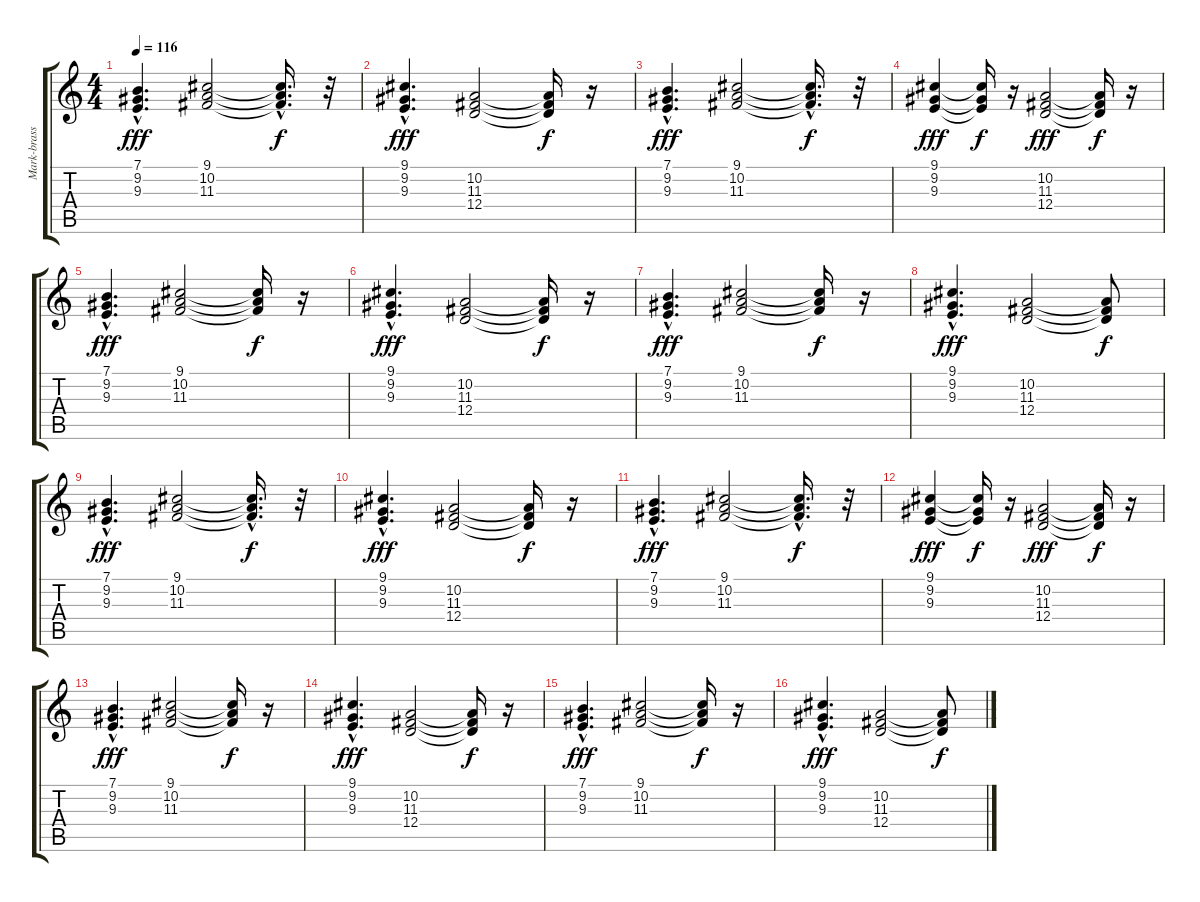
\track ("Mark-brass" "Mark-brass") {instrument synthbrass1}
\staff {score tabs}
\tuning (E4 B3 G3 D3 A2 E2) {hide}
\ts (4 4)
\tempo 116
\clef g2
\ks c
(7.1{hac} 9.2{hac} 9.3{hac}).4{d dy fff} (9.1 10.2 11.3).2 (9.1{hac t} 10.2{hac t} 11.3{hac t}).16{d dy f} r.32 |
(9.1{hac} 9.2{hac} 9.3{hac}).4{d dy fff} (10.2 11.3 12.4).2 (10.2{t} 11.3{t} 12.4{t}).16{dy f} r.16 |
(7.1{hac} 9.2{hac} 9.3{hac}).4{d dy fff} (9.1 10.2 11.3).2 (9.1{hac t} 10.2{t} 11.3{t}).16{d dy f} r.32 |
(9.1 9.2 9.3).4{dy fff} (9.1{t} 9.2{t} 9.3{t}).16{dy f} r.16 (10.2 11.3 12.4).2{dy fff} (10.2{t} 11.3{t} 12.4{t}).16{dy f} r.16 |
(7.1{hac} 9.2{hac} 9.3{hac}).4{d dy fff} (9.1 10.2 11.3).2 (9.1{t} 10.2{t} 11.3{t}).16{dy f} r.16 |
(9.1{hac} 9.2{hac} 9.3{hac}).4{d dy fff} (10.2 11.3 12.4).2 (10.2{t} 11.3{t} 12.4{t}).16{dy f} r.16 |
(7.1{hac} 9.2{hac} 9.3{hac}).4{d dy fff} (9.1 10.2 11.3).2 (9.1{t} 10.2{t} 11.3{t}).16{dy f} r.16 |
(9.1{hac} 9.2{hac} 9.3{hac}).4{d dy fff} (10.2 11.3 12.4).2 (10.2{t} 11.3{t} 12.4{t}).8{dy f} |
(7.1{hac} 9.2{hac} 9.3{hac}).4{d dy fff} (9.1 10.2 11.3).2 (9.1{hac t} 10.2{hac t} 11.3{hac t}).16{d dy f} r.32 |
(9.1{hac} 9.2{hac} 9.3{hac}).4{d dy fff} (10.2 11.3 12.4).2 (10.2{t} 11.3{t} 12.4{t}).16{dy f} r.16 |
(7.1{hac} 9.2{hac} 9.3{hac}).4{d dy fff volume 16} (9.1 10.2 11.3).2{volume 16} (9.1{hac t} 10.2{t} 11.3{t}).16{d dy f} r.32 |
(9.1 9.2 9.3).4{dy fff volume 15} (9.1{t} 9.2{t} 9.3{t}).16{dy f} r.16 (10.2 11.3 12.4).2{dy fff volume 14} (10.2{t} 11.3{t} 12.4{t}).16{dy f} r.16 |
(7.1{hac} 9.2{hac} 9.3{hac}).4{d dy fff volume 14} (9.1 10.2 11.3).2{volume 13} (9.1{t} 10.2{t} 11.3{t}).16{dy f} r.16 |
(9.1{hac} 9.2{hac} 9.3{hac}).4{d dy fff volume 12} (10.2 11.3 12.4).2{volume 12} (10.2{t} 11.3{t} 12.4{t}).16{dy f} r.16 |
(7.1{hac} 9.2{hac} 9.3{hac}).4{d dy fff volume 11} (9.1 10.2 11.3).2{volume 11} (9.1{t} 10.2{t} 11.3{t}).16{dy f} r.16 |
(9.1{hac} 9.2{hac} 9.3{hac}).4{d dy fff volume 10} (10.2 11.3 12.4).2{volume 10} (10.2{t} 11.3{t} 12.4{t}).8{dy f}
